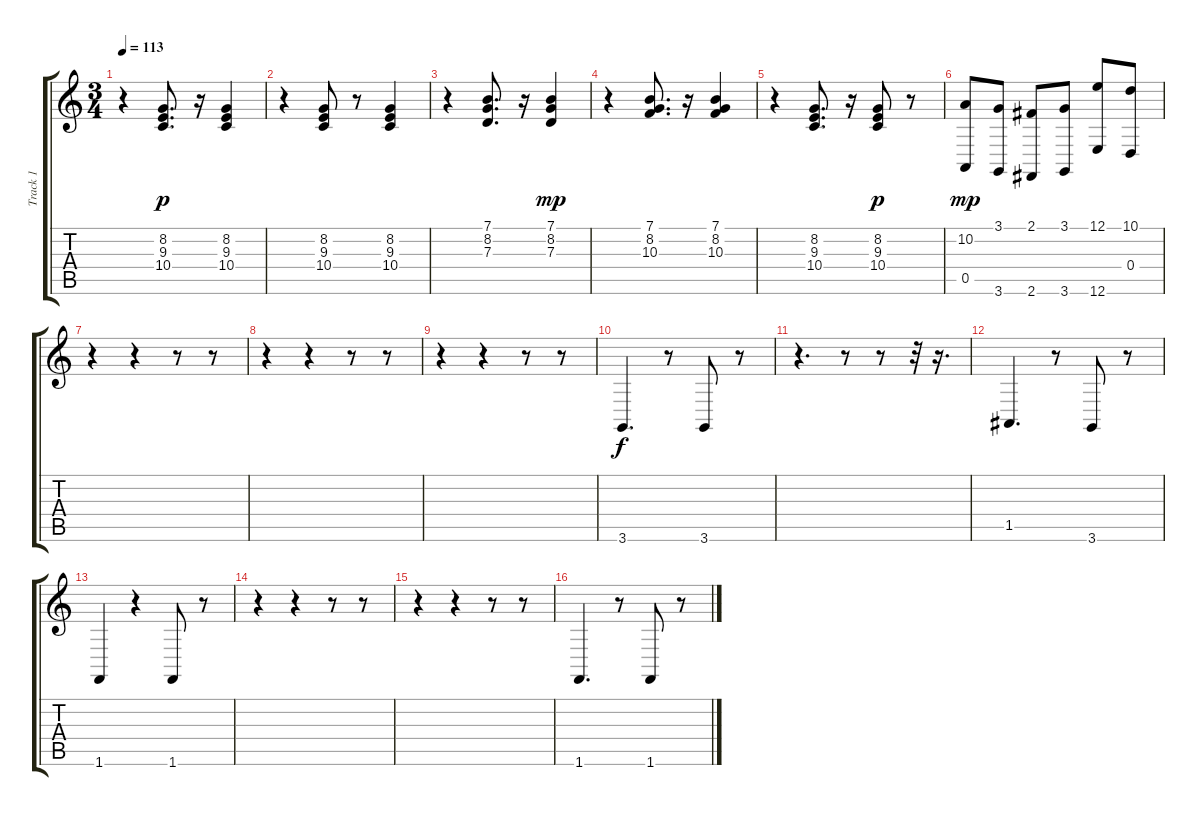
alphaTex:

\track ("Track 1" "Track 1") {instrument pizzicatostrings}
\staff {score tabs}
\tuning (E4 B3 G3 D3 A2 E2) {hide}
\ts (3 4)
\tempo 113
\clef g2
\ks c
r.4{dy p} (8.2 9.3 10.4).8{d} r.16 (8.2 9.3 10.4).4 |
r.4 (8.2 9.3 10.4).8 r.8 (8.2 9.3 10.4).4 |
r.4 (7.1 8.2 7.3).8{d} r.16 (7.1 8.2 7.3).4{dy mp} |
r.4 (7.1 8.2 10.3).8{d} r.16 (7.1 8.2 10.3).4 |
r.4 (8.2 9.3 10.4).8{d} r.16 (8.2 9.3 10.4).8{dy p} r.8 |
(10.2 0.5).8{dy mp} (3.1 3.6).8 (2.1 2.6).8 (3.1 3.6).8 (12.1 12.6).8 (10.1 0.4).8 |
r.4 r.4 r.8 r.8 |
r.4 r.4 r.8 r.8 |
r.4 r.4 r.8 r.8 |
3.6.4{d dy f} r.8 3.6.8 r.8 |
r.4{d} r.8 r.8 r.32 r.16{d} |
1.5.4{d} r.8 3.6.8 r.8 |
1.6.4 r.4 1.6.8 r.8 |
r.4 r.4 r.8 r.8 |
r.4 r.4 r.8 r.8 |
1.6.4{d} r.8 1.6.8 r.8
